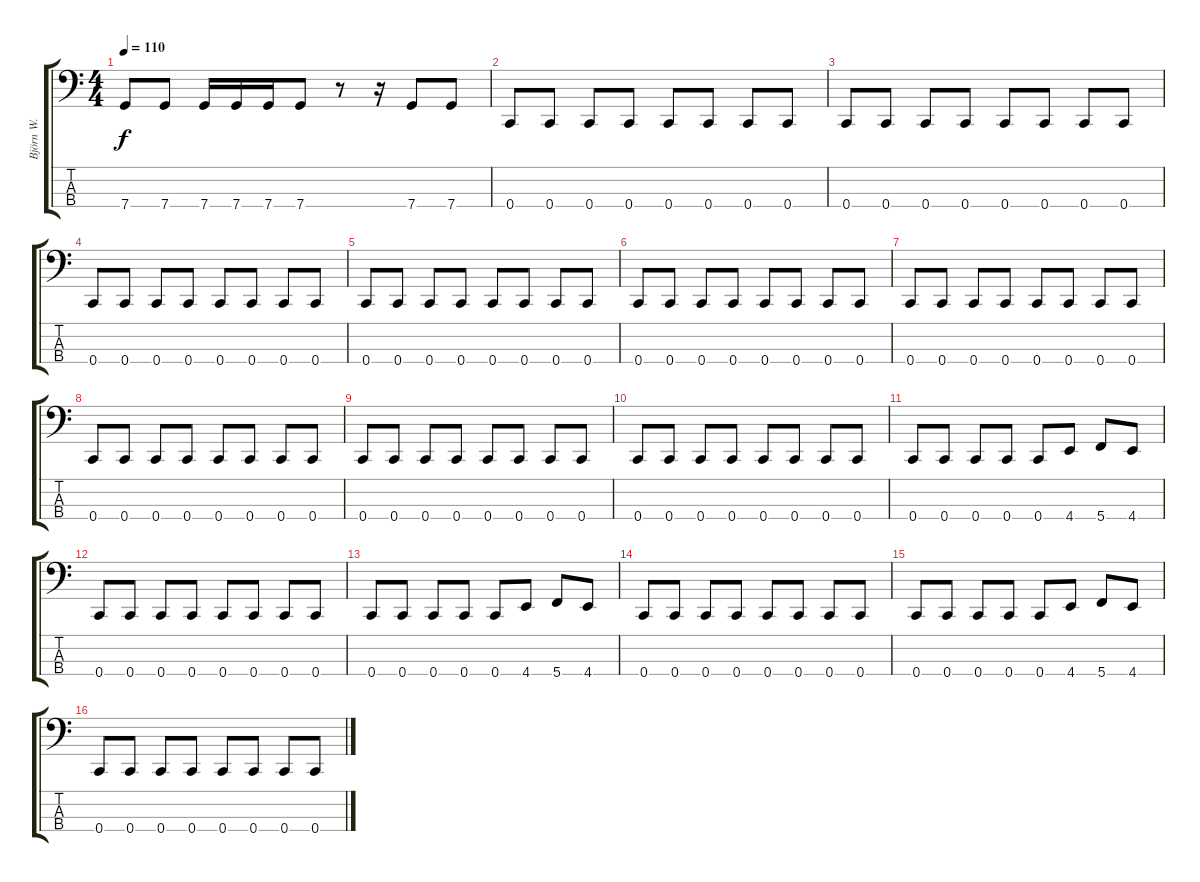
\track ("Björn W." "Björn W.") {instrument electricbasspick}
\staff {score tabs}
\tuning (F2 C2 G1 C1) {hide}
\ts (4 4)
\tempo 110
\clef f4
\ks c
7.4.8{dy f} 7.4.8 7.4.16 7.4.16 7.4.16 7.4.8 r.8 r.16 7.4.8 7.4.8 |
0.4.8 0.4.8 0.4.8 0.4.8 0.4.8 0.4.8 0.4.8 0.4.8 |
0.4.8 0.4.8 0.4.8 0.4.8 0.4.8 0.4.8 0.4.8 0.4.8 |
0.4.8 0.4.8 0.4.8 0.4.8 0.4.8 0.4.8 0.4.8 0.4.8 |
0.4.8 0.4.8 0.4.8 0.4.8 0.4.8 0.4.8 0.4.8 0.4.8 |
0.4.8 0.4.8 0.4.8 0.4.8 0.4.8 0.4.8 0.4.8 0.4.8 |
0.4.8 0.4.8 0.4.8 0.4.8 0.4.8 0.4.8 0.4.8 0.4.8 |
0.4.8 0.4.8 0.4.8 0.4.8 0.4.8 0.4.8 0.4.8 0.4.8 |
0.4.8 0.4.8 0.4.8 0.4.8 0.4.8 0.4.8 0.4.8 0.4.8 |
0.4.8 0.4.8 0.4.8 0.4.8 0.4.8 0.4.8 0.4.8 0.4.8 |
0.4.8 0.4.8 0.4.8 0.4.8 0.4.8 4.4.8 5.4.8 4.4.8 |
0.4.8 0.4.8 0.4.8 0.4.8 0.4.8 0.4.8 0.4.8 0.4.8 |
0.4.8 0.4.8 0.4.8 0.4.8 0.4.8 4.4.8 5.4.8 4.4.8 |
0.4.8 0.4.8 0.4.8 0.4.8 0.4.8 0.4.8 0.4.8 0.4.8 |
0.4.8 0.4.8 0.4.8 0.4.8 0.4.8 4.4.8 5.4.8 4.4.8 |
0.4.8 0.4.8 0.4.8 0.4.8 0.4.8 0.4.8 0.4.8 0.4.8
